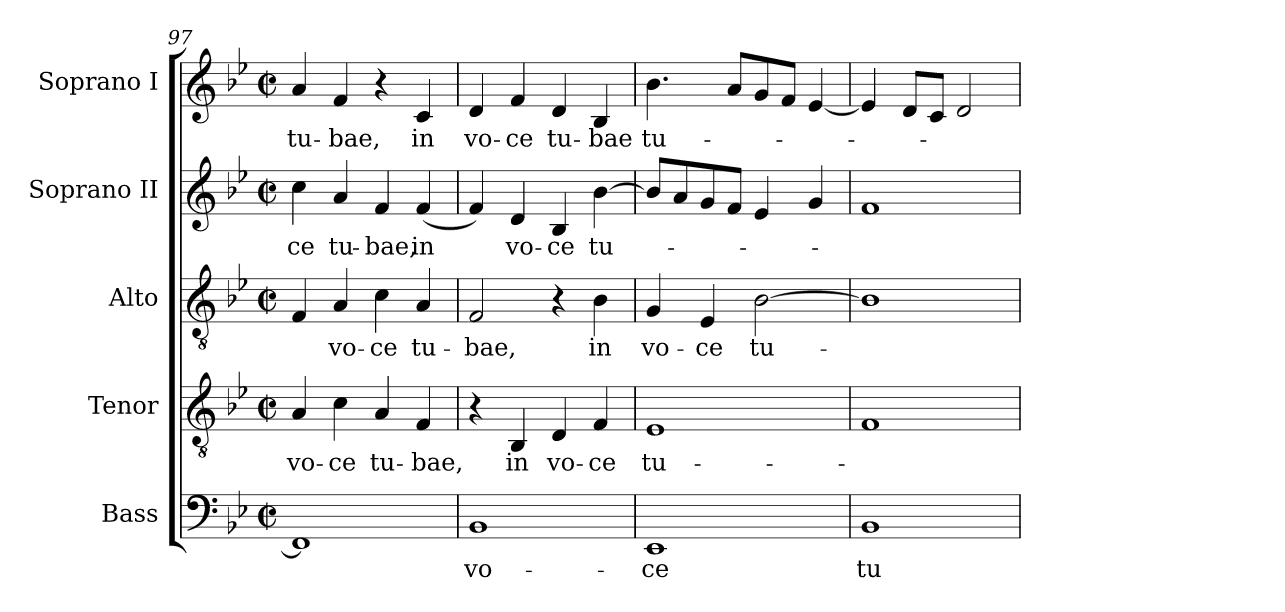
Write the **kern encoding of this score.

**kern	**text	**kern	**text	**kern	**text	**kern	**text	**kern	**text
*part5	*part5	*part4	*part4	*part3	*part3	*part2	*part2	*part1	*part1
*staff5	*staff5	*staff4	*staff4	*staff3	*staff3	*staff2	*staff2	*staff1	*staff1
*I"Bass	*	*I"Tenor	*	*I"Alto	*	*I"Soprano II	*	*I"Soprano I	*
!!LO:LB:g=z
*clefF4	*	*clefGv2	*	*clefGv2	*	*clefG2	*	*clefG2	*
*	*	*ITrd7c12	*	*	*	*	*	*	*
*k[b-e-]	*	*k[b-e-]	*	*k[b-e-]	*	*k[b-e-]	*	*k[b-e-]	*
*B-:	*	*B-:	*	*B-:	*	*B-:	*	*B-:	*
*M2/2	*	*M2/2	*	*M2/2	*	*M2/2	*	*M2/2	*
*met(c|)	*	*met(c|)	*	*met(c|)	*	*met(c|)	*	*met(c|)	*
=97	=97	=97	=97	=97	=97	=97	=97	=97	=97
!	!	!	!LO:LY:b:color=#000000	!	!	!	!	!	!
!	!	!	!	!	!	!	!LO:LY:b:color=#000000	!	!
!	!	!	!	!	!	!	!	!	!LO:LY:b:color=#000000
1FFi]	.	4AAi/	vo-	4Fi/	.	4cci\	ce	4ai/	tu-
!	!	!	!LO:LY:b:color=#000000	!	!	!	!	!	!
!	!	!	!	!	!LO:LY:b:color=#000000	!	!	!	!
!	!	!	!	!	!	!	!LO:LY:b:color=#000000	!	!
!	!	!	!	!	!	!	!	!	!LO:LY:b:color=#000000
.	.	4Ci\	ce	4Ai/	vo-	4ai/	tu-	4fi/	bae,
!	!	!	!LO:LY:b:color=#000000	!	!	!	!	!	!
!	!	!	!	!	!LO:LY:b:color=#000000	!	!	!	!
!	!	!	!	!	!	!	!LO:LY:b:color=#000000	!	!
.	.	4AAi/	tu-	4ci\	ce	4fi/	bae,	4r	.
!	!	!	!LO:LY:b:color=#000000	!	!	!	!	!	!
!	!	!	!	!	!LO:LY:b:color=#000000	!	!	!	!
!	!	!	!	!	!	!	!LO:LY:b:color=#000000	!	!
!	!	!	!	!	!	!	!	!	!LO:LY:b:color=#000000
.	.	4FFi/	bae,	4Ai/	tu-	(4fi/	in	4ci/	in
=98	=98	=98	=98	=98	=98	=98	=98	=98	=98
!	!LO:LY:b:color=#000000	!	!	!	!	!	!	!	!
!	!	!	!	!	!LO:LY:b:color=#000000	!	!	!	!
!	!	!	!	!	!	!	!	!	!LO:LY:b:color=#000000
1BB-i	vo-	4r	.	2Fi/	bae,	4fi/)	.	4di/	vo-
!	!	!	!LO:LY:b:color=#000000	!	!	!	!	!	!
!	!	!	!	!	!	!	!LO:LY:b:color=#000000	!	!
!	!	!	!	!	!	!	!	!	!LO:LY:b:color=#000000
.	.	4BBB-i/	in	.	.	4di/	vo-	4fi/	ce
!	!	!	!LO:LY:b:color=#000000	!	!	!	!	!	!
!	!	!	!	!	!	!	!LO:LY:b:color=#000000	!	!
!	!	!	!	!	!	!	!	!	!LO:LY:b:color=#000000
.	.	4DDi/	vo-	4r	.	4B-i/	ce	4di/	tu-
!	!	!	!LO:LY:b:color=#000000	!	!	!	!	!	!
!	!	!	!	!	!LO:LY:b:color=#000000	!	!	!	!
!	!	!	!	!	!	!	!LO:LY:b:color=#000000	!	!
!	!	!	!	!	!	!	!	!	!LO:LY:b:color=#000000
.	.	4FFi/	ce	4B-i\	in	[>4b-i\	tu--	4B-i/	bae
=99	=99	=99	=99	=99	=99	=99	=99	=99	=99
!	!LO:LY:b:color=#000000	!	!	!	!	!	!	!	!
!	!	!	!LO:LY:b:color=#000000	!	!	!	!	!	!
!	!	!	!	!	!LO:LY:b:color=#000000	!	!	!	!
!	!	!	!	!	!	!	!	!	!LO:LY:b:color=#000000
1EE-i	ce	1EE-i	tu-	4Gi/	vo-	8b-i/L]	.	4.b-i\	tu--
.	.	.	.	.	.	8ai/	.	.	.
!	!	!	!	!	!LO:LY:b:color=#000000	!	!	!	!
.	.	.	.	4E-i/	ce	8gi/	.	.	.
.	.	.	.	.	.	8fi/J	.	8ai/L	.
!	!	!	!	!	!LO:LY:b:color=#000000	!	!	!	!
.	.	.	.	[>2B-i\	tu--	4e-i/	.	8gi/	.
.	.	.	.	.	.	.	.	8fi/J	.
.	.	.	.	.	.	4gi/	.	[<4e-i/	.
=100	=100	=100	=100	=100	=100	=100	=100	=100	=100
!	!LO:LY:b:color=#000000	!	!	!	!	!	!	!	!
1BB-i	tu-	1FFi	.	1B-i]	.	1fi	.	4e-i/]	.
.	.	.	.	.	.	.	.	8di/L	.
.	.	.	.	.	.	.	.	8ci/J	.
.	.	.	.	.	.	.	.	2di/	.
=	=	=	=	=	=	=	=	=	=
*-	*-	*-	*-	*-	*-	*-	*-	*-	*-
